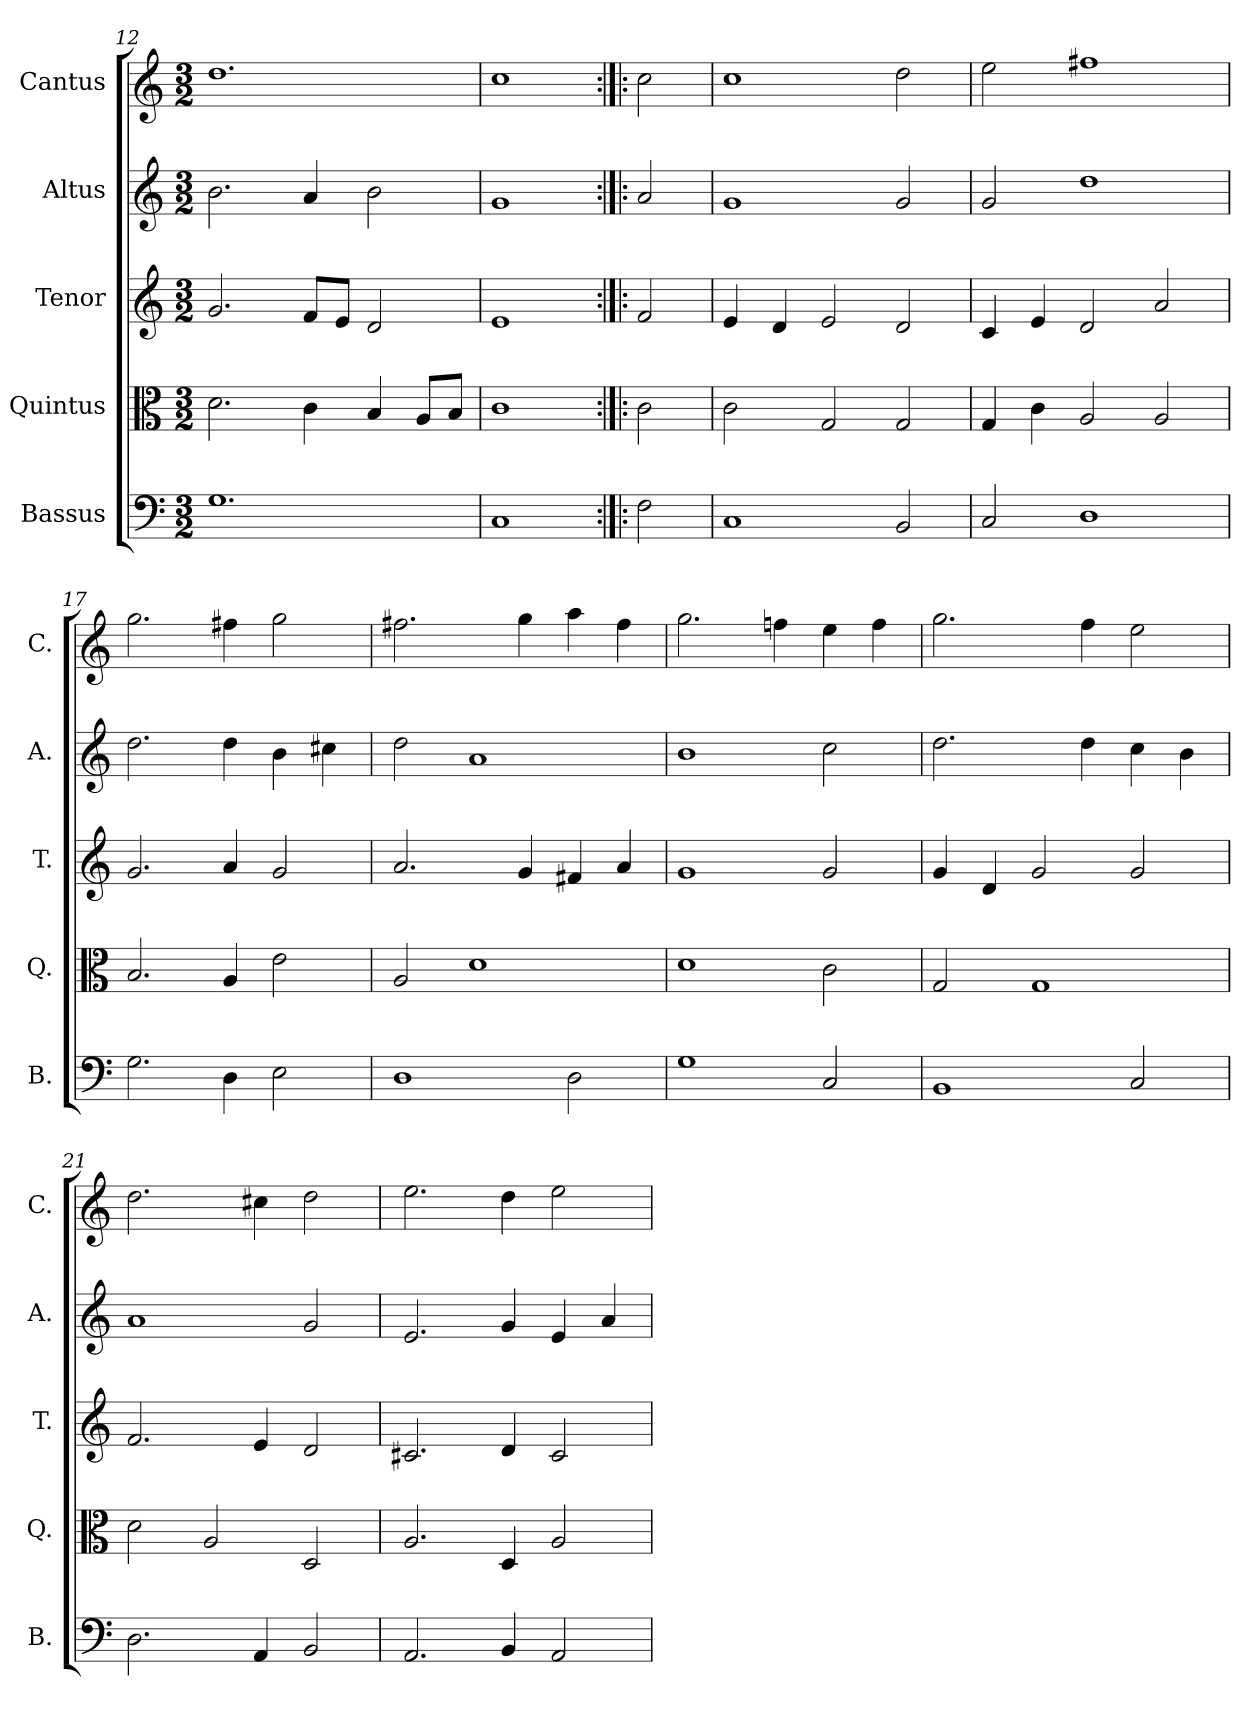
**kern	**kern	**kern	**kern	**kern
*part5	*part4	*part3	*part2	*part1
*staff5	*staff4	*staff3	*staff2	*staff1
*I"Bassus	*I"Quintus	*I"Tenor	*I"Altus	*I"Cantus
*I'B.	*I'Q.	*I'T.	*I'A.	*I'C.
*clefF4	*clefC3	*clefG2	*clefG2	*clefG2
*k[]	*k[]	*k[]	*k[]	*k[]
*M3/2	*M3/2	*M3/2	*M3/2	*M3/2
=12	=12	=12	=12	=12
1.G	2.d\	2.g/	2.b\	1.dd
.	4c\	8f/L	4a/	.
.	.	8e/J	.	.
.	4B/	2d/	2b\	.
.	8A/L	.	.	.
.	8B/J	.	.	.
=13	=13	=13	=13	=13
1C	1c	1e	1g	1cc
=14:|!|:	=14:|!|:	=14:|!|:	=14:|!|:	=14:|!|:
2F\	2c\	2f/	2a/	2cc\
=15	=15	=15	=15	=15
1C	2c\	4e/	1g	1cc
.	.	4d/	.	.
.	2G/	2e/	.	.
2BB/	2G/	2d/	2g/	2dd\
=16	=16	=16	=16	=16
2C/	4G/	4c/	2g/	2ee\
.	4c\	4e/	.	.
1D	2A/	2d/	1dd	1ff#X
.	2A/	2a/	.	.
=17	=17	=17	=17	=17
2.G\	2.B/	2.g/	2.dd\	2.gg\
4D\	4A/	4a/	4dd\	4ff#X\
2E\	2e\	2g/	4b\	2gg\
.	.	.	4cc#X\	.
=18	=18	=18	=18	=18
1D	2A/	2.a/	2dd\	2.ff#X\
.	1d	.	1a	.
.	.	4g/	.	4gg\
2D\	.	4f#X/	.	4aa\
.	.	4a/	.	4ff#\
=19	=19	=19	=19	=19
1G	1d	1g	1b	2.gg\
.	.	.	.	4ffn\
2C/	2c\	2g/	2cc\	4ee\
.	.	.	.	4ff\
=20	=20	=20	=20	=20
1BB	2G/	4g/	2.dd\	2.gg\
.	.	4d/	.	.
.	1G	2g/	.	.
.	.	.	4dd\	4ff\
2C/	.	2g/	4cc\	2ee\
.	.	.	4b\	.
!!LO:LB:g=z
=21	=21	=21	=21	=21
2.D\	2d\	2.f/	1a	2.dd\
.	2A/	.	.	.
4AA/	.	4e/	.	4cc#X\
2BB/	2D/	2d/	2g/	2dd\
=22	=22	=22	=22	=22
2.AA/	2.A/	2.c#X/	2.e/	2.ee\
4BB/	4D/	4d/	4g/	4dd\
2AA/	2A/	2c#/	4e/	2ee\
.	.	.	4a/	.
=	=	=	=	=
*-	*-	*-	*-	*-
